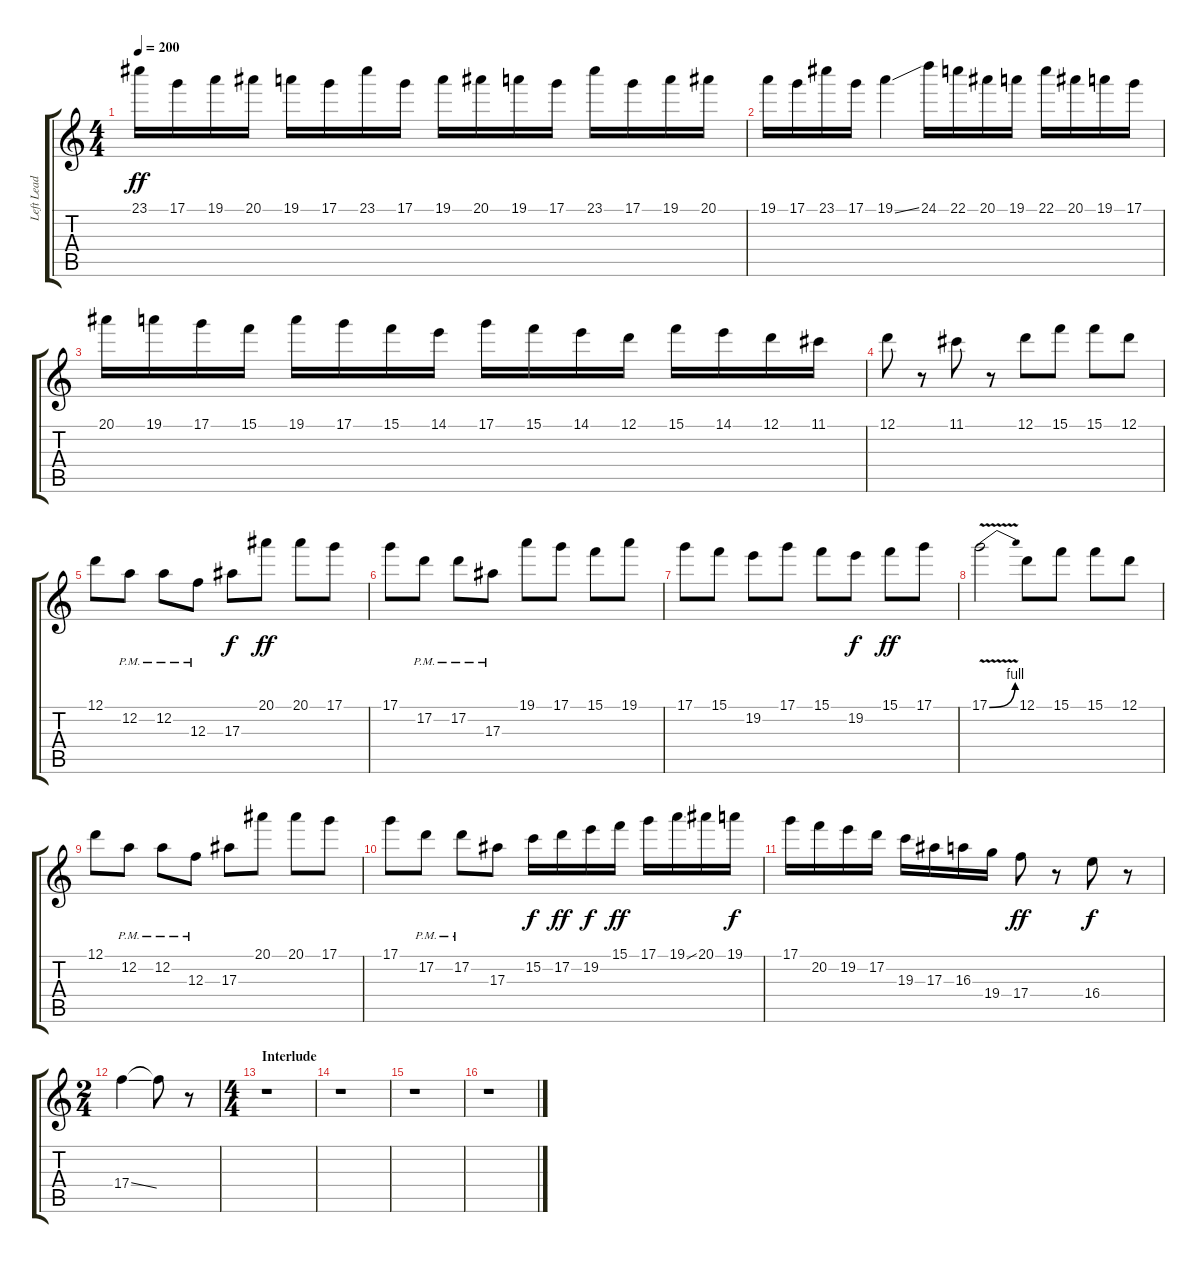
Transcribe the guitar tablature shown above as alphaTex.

\track ("Left Lead Gtr" "Left Lead ") {instrument overdrivenguitar}
\staff {score tabs}
\tuning (D4 A3 F3 C3 G2 D2) {hide}
\ts (4 4)
\tempo 200
\clef g2
\ks c
23.1.16{dy ff} 17.1.16 19.1.16 20.1.16 19.1.16 17.1.16 23.1.16 17.1.16 19.1.16 20.1.16 19.1.16 17.1.16 23.1.16 17.1.16 19.1.16 20.1.16 |
19.1.16 17.1.16 23.1.16 17.1.16 19.1{ss}.4 24.1.16 22.1.16 20.1.16 19.1.16 22.1.16 20.1.16 19.1.16 17.1.16 |
20.1.16 19.1.16 17.1.16 15.1.16 19.1.16 17.1.16 15.1.16 14.1.16 17.1.16 15.1.16 14.1.16 12.1.16 15.1.16 14.1.16 12.1.16 11.1.16 |
12.1.8 r.8 11.1.8 r.8 12.1.8 15.1.8 15.1.8 12.1.8 |
12.1.8 12.2{pm}.8 12.2{pm}.8 12.3{pm}.8 17.3.8{dy f} 20.1.8{dy ff} 20.1.8 17.1.8 |
17.1.8 17.2{pm}.8 17.2{pm}.8 17.3{pm}.8 19.1.8 17.1.8 15.1.8 19.1.8 |
17.1.8 15.1.8 19.2.8 17.1.8 15.1.8 19.2.8{dy f} 15.1.8{dy ff} 17.1.8 |
17.1{be (bend 0 0 60 4) v}.2 12.1.8 15.1.8 15.1.8 12.1.8 |
12.1.8 12.2{pm}.8 12.2{pm}.8 12.3{pm}.8 17.3.8 20.1.8 20.1.8 17.1.8 |
17.1.8 17.2{pm}.8 17.2{pm}.8 17.3.8 15.2.16{dy f} 17.2.16{dy ff} 19.2.16{dy f} 15.1.16{dy ff} 17.1.16 19.1{ss}.16 20.1.16 19.1.16{dy f} |
17.1.16 20.2.16 19.2.16 17.2.16 19.3.16 17.3.16 16.3.16 19.4.16 17.4.8{dy ff} r.8 16.4.8{dy f} r.8 |
\ts (2 4)
17.4{ss}.4 17.4{t}.8 r.8 |
\ts (4 4)
\section ("" "Interlude")
r.1 |
r.1 |
r.1 |
r.1
